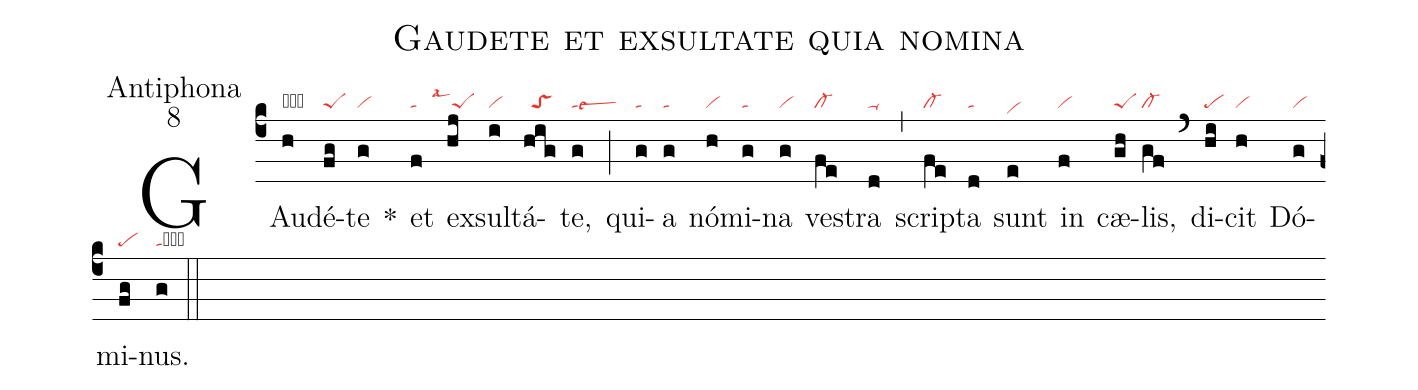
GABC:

name:Gaudete et exsultate quia nomina;
office-part:Antiphona;
mode:8;
nabc-lines:1;
%%
(c4) GAu(h|obvi)dé(fg|peS)te(g|vi) *() et(f|ta) ex(hj|````peSlsal1)sul(i|vi)tá(hig|//toS)te,(g|talsew3) (;) qui(g|ta)a(g|ta) nó(h|vi)mi(g|ta)na(g|vi) ves(fe|cl-)tra(d|ta-) (,) scrip(fe|cl-)ta(d|ta) sunt(e|vihd) in(f|vi) cæ(gh|peS)lis,(gf|cl-) (`)
di(hi|pe)cit(h|vi) Dó(g|vi)mi(fg|pe)nus.(g|tacb) (::)
